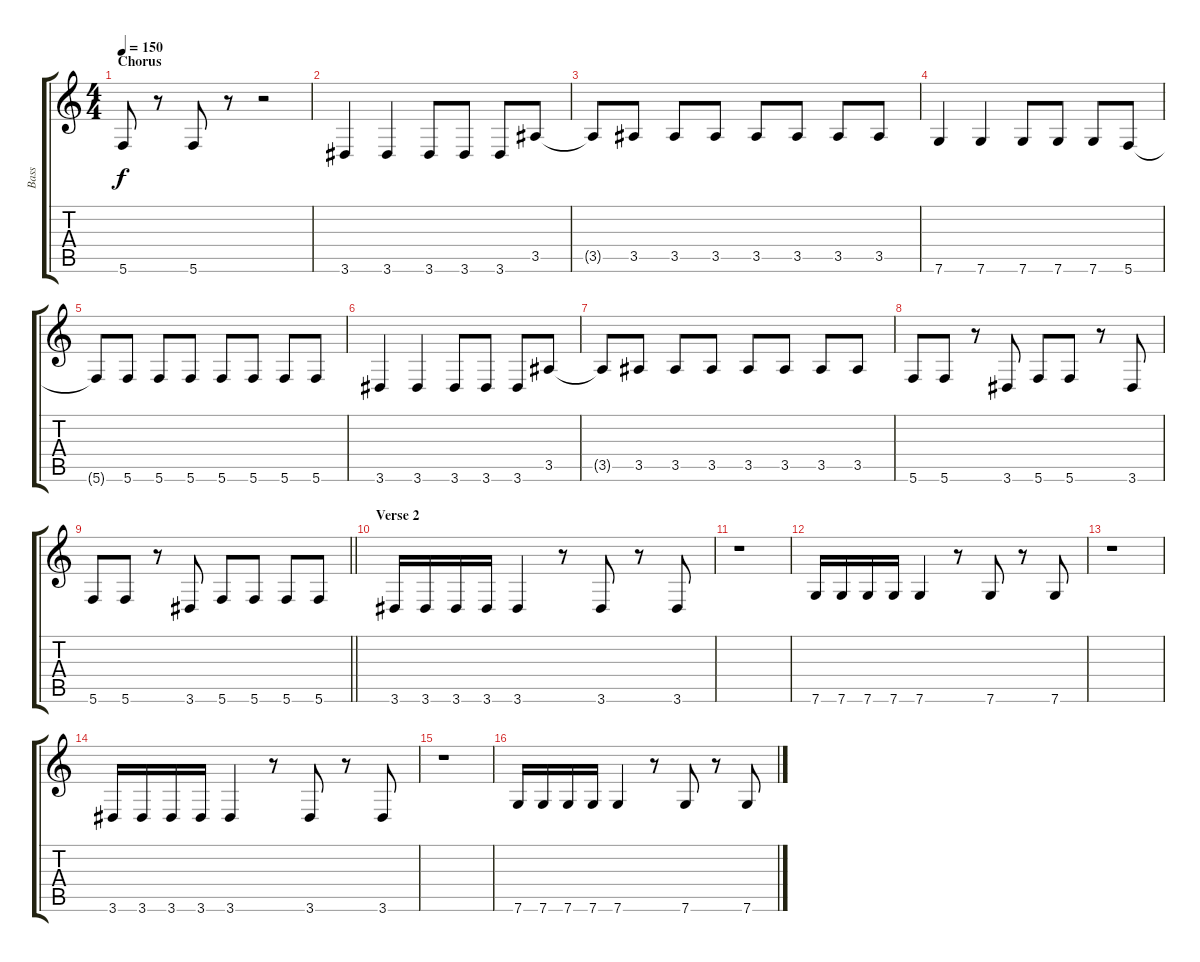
\track ("Bass" "Bass") {instrument electricbasspick}
\staff {score tabs}
\tuning (D4 A3 F3 C3 G2 C2) {hide}
\ts (4 4)
\section ("" "Chorus")
\tempo 150
\clef g2
\ks c
5.6.8{dy f} r.8 5.6.8 r.8 r.2 |
3.6.4 3.6.4 3.6.8 3.6.8 3.6.8 3.5.8 |
3.5{t}.8 3.5.8 3.5.8 3.5.8 3.5.8 3.5.8 3.5.8 3.5.8 |
7.6.4 7.6.4 7.6.8 7.6.8 7.6.8 5.6.8 |
5.6{t}.8 5.6.8 5.6.8 5.6.8 5.6.8 5.6.8 5.6.8 5.6.8 |
3.6.4 3.6.4 3.6.8 3.6.8 3.6.8 3.5.8 |
3.5{t}.8 3.5.8 3.5.8 3.5.8 3.5.8 3.5.8 3.5.8 3.5.8 |
5.6.8 5.6.8 r.8 3.6.8 5.6.8 5.6.8 r.8 3.6.8 |
\barLineRight lightlight
5.6.8 5.6.8 r.8 3.6.8 5.6.8 5.6.8 5.6.8 5.6.8 |
\section ("" "Verse 2")
3.6.16 3.6.16 3.6.16 3.6.16 3.6.4 r.8 3.6.8 r.8 3.6.8 |
r.1 |
7.6.16 7.6.16 7.6.16 7.6.16 7.6.4 r.8 7.6.8 r.8 7.6.8 |
r.1 |
3.6.16 3.6.16 3.6.16 3.6.16 3.6.4 r.8 3.6.8 r.8 3.6.8 |
r.1 |
7.6.16 7.6.16 7.6.16 7.6.16 7.6.4 r.8 7.6.8 r.8 7.6.8
